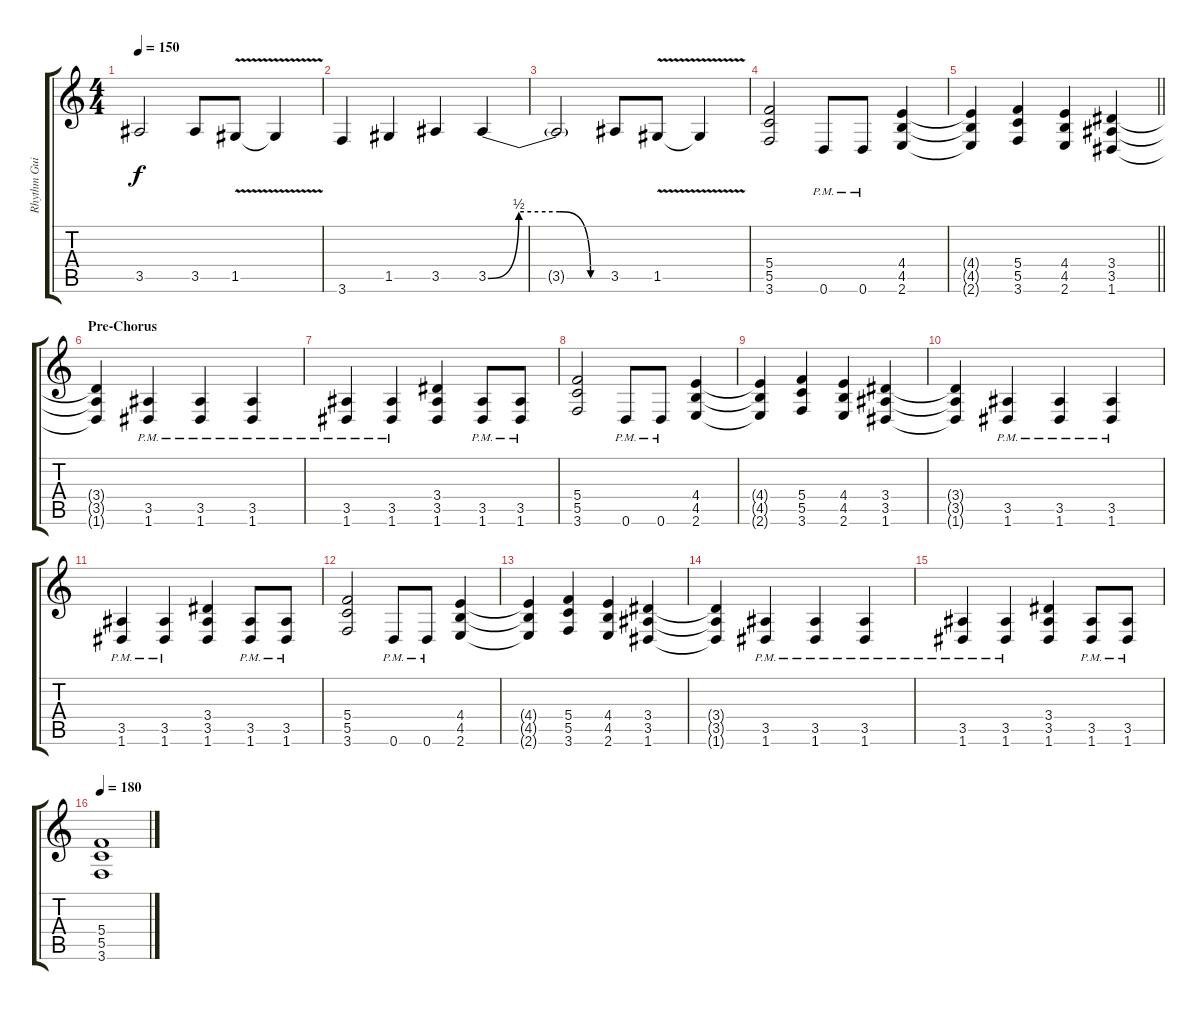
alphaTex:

\track ("Rhythm Guitar" "Rhythm Gui") {instrument distortionguitar}
\staff {score tabs}
\tuning (D4 A3 F3 C3 G2 D2) {hide}
\ts (4 4)
\tempo 150
\clef g2
\ks c
3.5{t}.2{dy f} 3.5.8 1.5{v}.8 1.5{t}.4 |
3.6.4 1.5.4 3.5.4 3.5{be (custom 0 0 15 2 35 2 50 0 60 0)}.4 |
3.5{t}.2 3.5.8 1.5{v}.8 1.5{t}.4 |
(5.4 5.5 3.6).2 0.6{pm}.8 0.6{pm}.8 (4.4 4.5 2.6).4 |
\barLineRight lightlight
(4.4{t} 4.5{t} 2.6{t}).4 (5.4 5.5 3.6).4 (4.4 4.5 2.6).4 (3.4 3.5 1.6).4 |
\section ("" "Pre-Chorus")
(3.4{t} 3.5{t} 1.6{t}).4 (3.5{pm} 1.6{pm}).4 (3.5{pm} 1.6{pm}).4 (3.5{pm} 1.6{pm}).4 |
(3.5{pm} 1.6{pm}).4 (3.5{pm} 1.6{pm}).4 (3.4 3.5 1.6).4 (3.5{pm} 1.6{pm}).8 (3.5{pm} 1.6{pm}).8 |
(5.4 5.5 3.6).2 0.6{pm}.8 0.6{pm}.8 (4.4 4.5 2.6).4 |
(4.4{t} 4.5{t} 2.6{t}).4 (5.4 5.5 3.6).4 (4.4 4.5 2.6).4 (3.4 3.5 1.6).4 |
(3.4{t} 3.5{t} 1.6{t}).4 (3.5{pm} 1.6{pm}).4 (3.5{pm} 1.6{pm}).4 (3.5{pm} 1.6{pm}).4 |
(3.5{pm} 1.6{pm}).4 (3.5{pm} 1.6{pm}).4 (3.4 3.5 1.6).4 (3.5{pm} 1.6{pm}).8 (3.5{pm} 1.6{pm}).8 |
(5.4 5.5 3.6).2 0.6{pm}.8 0.6{pm}.8 (4.4 4.5 2.6).4 |
(4.4{t} 4.5{t} 2.6{t}).4 (5.4 5.5 3.6).4 (4.4 4.5 2.6).4 (3.4 3.5 1.6).4 |
(3.4{t} 3.5{t} 1.6{t}).4 (3.5{pm} 1.6{pm}).4 (3.5{pm} 1.6{pm}).4 (3.5{pm} 1.6{pm}).4 |
(3.5{pm} 1.6{pm}).4 (3.5{pm} 1.6{pm}).4 (3.4 3.5 1.6).4 (3.5{pm} 1.6{pm}).8 (3.5{pm} 1.6{pm}).8 |
\tempo 180
(5.4 5.5 3.6).1
